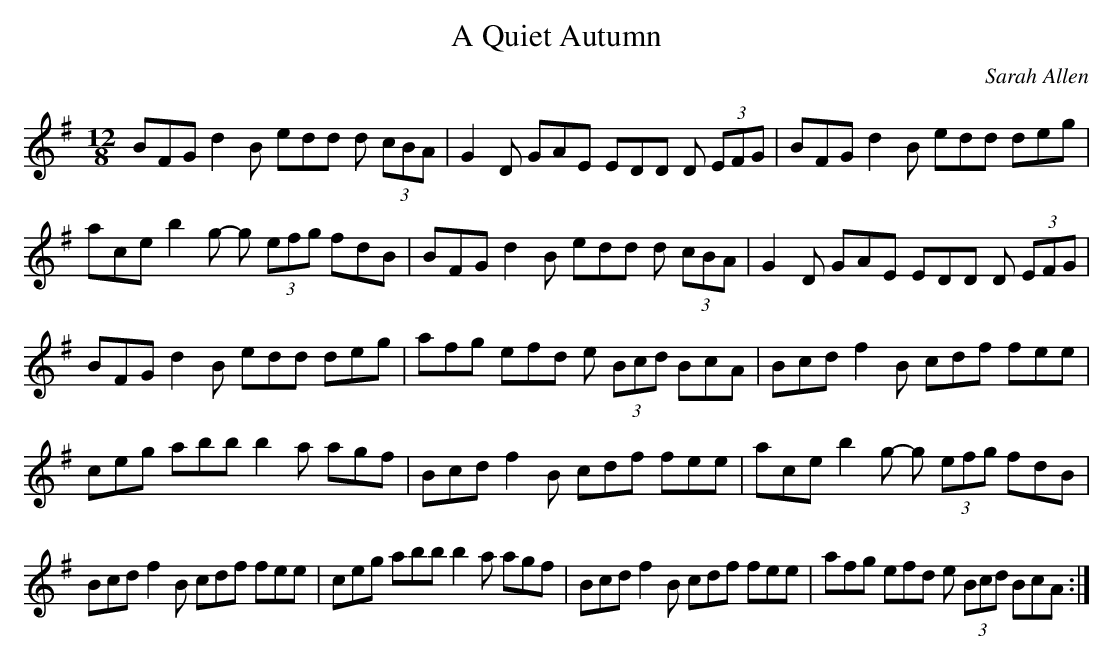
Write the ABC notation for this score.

X:1
T:A Quiet Autumn
C:Sarah Allen
M:12/8
L:1/8
K:Gmaj
BFG d2B edd d (3cBA | G2D GAE EDD D (3EFG | BFG d2B edd deg |
ace b2g- g (3efg fdB |BFG d2B edd d (3cBA | G2D GAE EDD D (3EFG |
BFG d2B edd deg | afg efd e (3Bcd BcA |Bcd f2B cdf fee |
ceg abb b2a agf | Bcd f2B cdf fee | ace b2g- g (3efg fdB |
Bcd f2B cdf fee | ceg abb b2a agf | Bcd f2B cdf fee | afg efd e (3Bcd BcA :|
